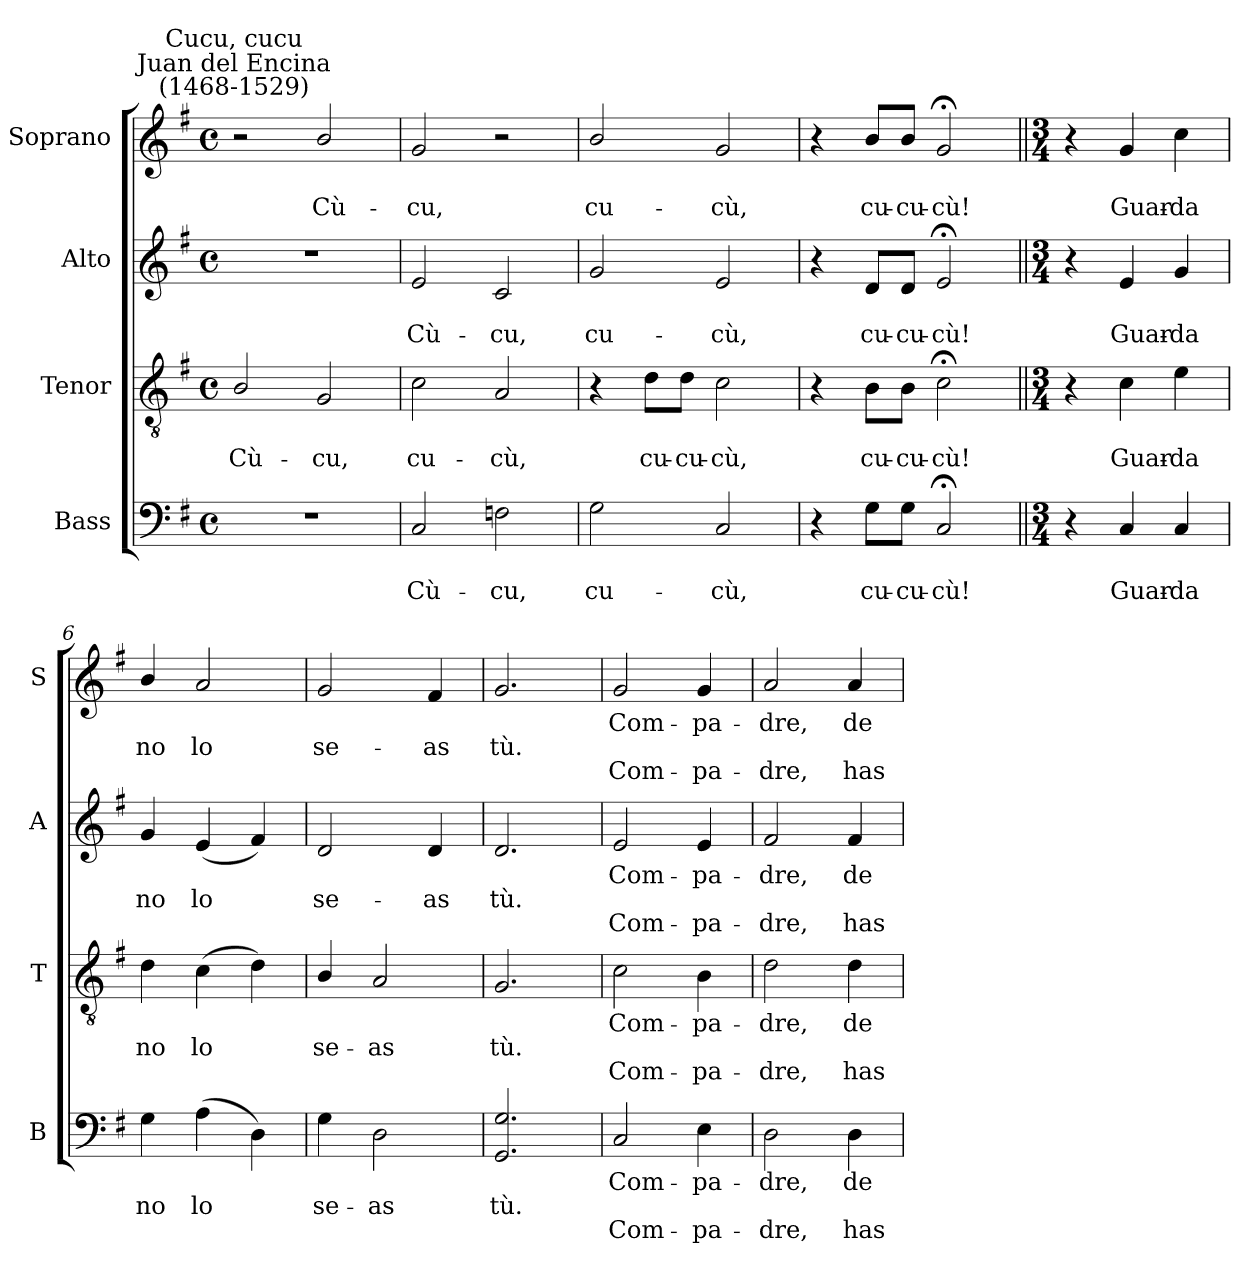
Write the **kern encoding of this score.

**kern	**text	**text	**text	**kern	**text	**text	**text	**kern	**text	**text	**text	**kern	**text	**text	**text
*part4	*part4	*part4	*part4	*part3	*part3	*part3	*part3	*part2	*part2	*part2	*part2	*part1	*part1	*part1	*part1
*staff4	*staff4	*staff4	*staff4	*staff3	*staff3	*staff3	*staff3	*staff2	*staff2	*staff2	*staff2	*staff1	*staff1	*staff1	*staff1
*I"Bass	*	*	*	*I"Tenor	*	*	*	*I"Alto	*	*	*	*I"Soprano	*	*	*
*I'B	*	*	*	*I'T	*	*	*	*I'A	*	*	*	*I'S	*	*	*
*clefF4	*	*	*	*clefGv2	*	*	*	*clefG2	*	*	*	*clefG2	*	*	*
*k[f#]	*	*	*	*k[f#]	*	*	*	*k[f#]	*	*	*	*k[f#]	*	*	*
*G:	*	*	*	*G:	*	*	*	*G:	*	*	*	*G:	*	*	*
*M4/4	*	*	*	*M4/4	*	*	*	*M4/4	*	*	*	*M4/4	*	*	*
*met(c)	*	*	*	*met(c)	*	*	*	*met(c)	*	*	*	*met(c)	*	*	*
=1	=1	=1	=1	=1	=1	=1	=1	=1	=1	=1	=1	=1	=1	=1	=1
!	!	!	!	!	!	!	!	!	!	!	!	!LO:TX:a:cj:t=Juan del Encina\n(1468-1529)	!	!	!
!	!	!	!	!	!	!	!	!	!	!	!	!LO:TX:a:cj:t=Cucu, cucu	!	!	!
!	!	!	!	!	!	!LO:LY:b	!	!	!	!	!	!	!	!	!
1r	.	.	.	2B/	.	Cù-	.	1r	.	.	.	2r	.	.	.
!	!	!	!	!	!	!LO:LY:b	!	!	!	!	!	!	!	!LO:LY:b	!
.	.	.	.	2G	.	-cu,	.	.	.	.	.	2b/	.	Cù-	.
=2	=2	=2	=2	=2	=2	=2	=2	=2	=2	=2	=2	=2	=2	=2	=2
!	!	!LO:LY:b	!	!	!	!LO:LY:b	!	!	!	!LO:LY:b	!	!	!	!LO:LY:b	!
2C	.	Cù-	.	2c	.	cu-	.	2e	.	Cù-	.	2g	.	-cu,	.
!	!	!LO:LY:b	!	!	!	!LO:LY:b	!	!	!	!LO:LY:b	!	!	!	!	!
2Fn	.	-cu,	.	2A	.	-cù,	.	2c	.	-cu,	.	2r	.	.	.
=3	=3	=3	=3	=3	=3	=3	=3	=3	=3	=3	=3	=3	=3	=3	=3
!	!	!LO:LY:b	!	!	!	!	!	!	!	!LO:LY:b	!	!	!	!LO:LY:b	!
2G	.	cu-	.	4r	.	.	.	2g	.	cu-	.	2b/	.	cu-	.
!	!	!	!	!	!	!LO:LY:b	!	!	!	!	!	!	!	!	!
.	.	.	.	8d\L	.	cu-	.	.	.	.	.	.	.	.	.
!	!	!	!	!	!	!LO:LY:b	!	!	!	!	!	!	!	!	!
.	.	.	.	8d\J	.	-cu-	.	.	.	.	.	.	.	.	.
!	!	!LO:LY:b	!	!	!	!LO:LY:b	!	!	!	!LO:LY:b	!	!	!	!LO:LY:b	!
2C	.	-cù,	.	2c	.	-cù,	.	2e	.	-cù,	.	2g	.	-cù,	.
=4	=4	=4	=4	=4	=4	=4	=4	=4	=4	=4	=4	=4	=4	=4	=4
4r	.	.	.	4r	.	.	.	4r	.	.	.	4r	.	.	.
!	!	!LO:LY:b	!	!	!	!LO:LY:b	!	!	!	!LO:LY:b	!	!	!	!LO:LY:b	!
8G\L	.	cu-	.	8B\L	.	cu-	.	8d/L	.	cu-	.	8b/L	.	cu-	.
!	!	!LO:LY:b	!	!	!	!LO:LY:b	!	!	!	!LO:LY:b	!	!	!	!LO:LY:b	!
8G\J	.	-cu-	.	8B\J	.	-cu-	.	8d/J	.	-cu-	.	8b/J	.	-cu-	.
!	!	!LO:LY:b	!	!	!	!LO:LY:b	!	!	!	!LO:LY:b	!	!	!	!LO:LY:b	!
2C;<	.	-cù!	.	2c;<	.	-cù!	.	2e;<	.	-cù!	.	2g;<	.	-cù!	.
=5||	=5||	=5||	=5||	=5||	=5||	=5||	=5||	=5||	=5||	=5||	=5||	=5||	=5||	=5||	=5||
*M3/4	*	*	*	*M3/4	*	*	*	*M3/4	*	*	*	*M3/4	*	*	*
4r	.	.	.	4r	.	.	.	4r	.	.	.	4r	.	.	.
!	!	!LO:LY:b	!	!	!	!LO:LY:b	!	!	!	!LO:LY:b	!	!	!	!LO:LY:b	!
4C	.	Guar-	.	4c	.	Guar-	.	4e	.	Guar-	.	4g	.	Guar-	.
!	!	!LO:LY:b	!	!	!	!LO:LY:b	!	!	!	!LO:LY:b	!	!	!	!LO:LY:b	!
4C	.	-da	.	4e	.	-da	.	4g	.	-da	.	4cc	.	-da	.
=6	=6	=6	=6	=6	=6	=6	=6	=6	=6	=6	=6	=6	=6	=6	=6
!	!	!LO:LY:b	!	!	!	!LO:LY:b	!	!	!	!LO:LY:b	!	!	!	!LO:LY:b	!
4G	.	no	.	4d	.	no	.	4g	.	no	.	4b/	.	no	.
!	!	!LO:LY:b	!	!	!	!LO:LY:b	!	!	!	!LO:LY:b	!	!	!	!LO:LY:b	!
(4A	.	lo	.	(>4c	.	lo	.	(<4e	.	lo	.	2a	.	lo	.
4D)	.	.	.	4d)	.	.	.	4f#)	.	.	.	.	.	.	.
=7	=7	=7	=7	=7	=7	=7	=7	=7	=7	=7	=7	=7	=7	=7	=7
!	!	!LO:LY:b	!	!	!	!LO:LY:b	!	!	!	!LO:LY:b	!	!	!	!LO:LY:b	!
4G	.	se-	.	4B/	.	se-	.	2d	.	se-	.	2g	.	se-	.
!	!	!LO:LY:b	!	!	!	!LO:LY:b	!	!	!	!	!	!	!	!	!
2D	.	-as	.	2A	.	-as	.	.	.	.	.	.	.	.	.
!	!	!	!	!	!	!	!	!	!	!LO:LY:b	!	!	!	!LO:LY:b	!
.	.	.	.	.	.	.	.	4d	.	-as	.	4f#	.	-as	.
=8	=8	=8	=8	=8	=8	=8	=8	=8	=8	=8	=8	=8	=8	=8	=8
!	!	!LO:LY:b	!	!	!	!LO:LY:b	!	!	!	!LO:LY:b	!	!	!	!LO:LY:b	!
2.GG 2.G	.	tù.	.	2.G	.	tù.	.	2.d	.	tù.	.	2.g	.	tù.	.
=9	=9	=9	=9	=9	=9	=9	=9	=9	=9	=9	=9	=9	=9	=9	=9
!	!LO:LY:b	!	!LO:LY:b	!	!LO:LY:b	!	!LO:LY:b	!	!LO:LY:b	!	!LO:LY:b	!	!LO:LY:b	!	!LO:LY:b
2C	Com-	.	-Com-	2c	Com-	.	-Com-	2e	Com-	.	-Com-	2g	Com-	.	-Com-
!	!LO:LY:b	!	!LO:LY:b	!	!LO:LY:b	!	!LO:LY:b	!	!LO:LY:b	!	!LO:LY:b	!	!LO:LY:b	!	!LO:LY:b
4E	-pa-	.	-pa-	4B	-pa-	.	-pa-	4e	-pa-	.	-pa-	4g	-pa-	.	-pa-
=10	=10	=10	=10	=10	=10	=10	=10	=10	=10	=10	=10	=10	=10	=10	=10
!	!LO:LY:b	!	!LO:LY:b	!	!LO:LY:b	!	!LO:LY:b	!	!LO:LY:b	!	!LO:LY:b	!	!LO:LY:b	!	!LO:LY:b
2D	-dre,	.	dre,	2d	-dre,	.	dre,	2f#	-dre,	.	dre,	2a	-dre,	.	dre,
!	!LO:LY:b	!	!LO:LY:b	!	!LO:LY:b	!	!LO:LY:b	!	!LO:LY:b	!	!LO:LY:b	!	!LO:LY:b	!	!LO:LY:b
4D	de-	.	-has	4d	de-	.	-has	4f#	de-	.	-has	4a	de-	.	-has
=	=	=	=	=	=	=	=	=	=	=	=	=	=	=	=
*-	*-	*-	*-	*-	*-	*-	*-	*-	*-	*-	*-	*-	*-	*-	*-
